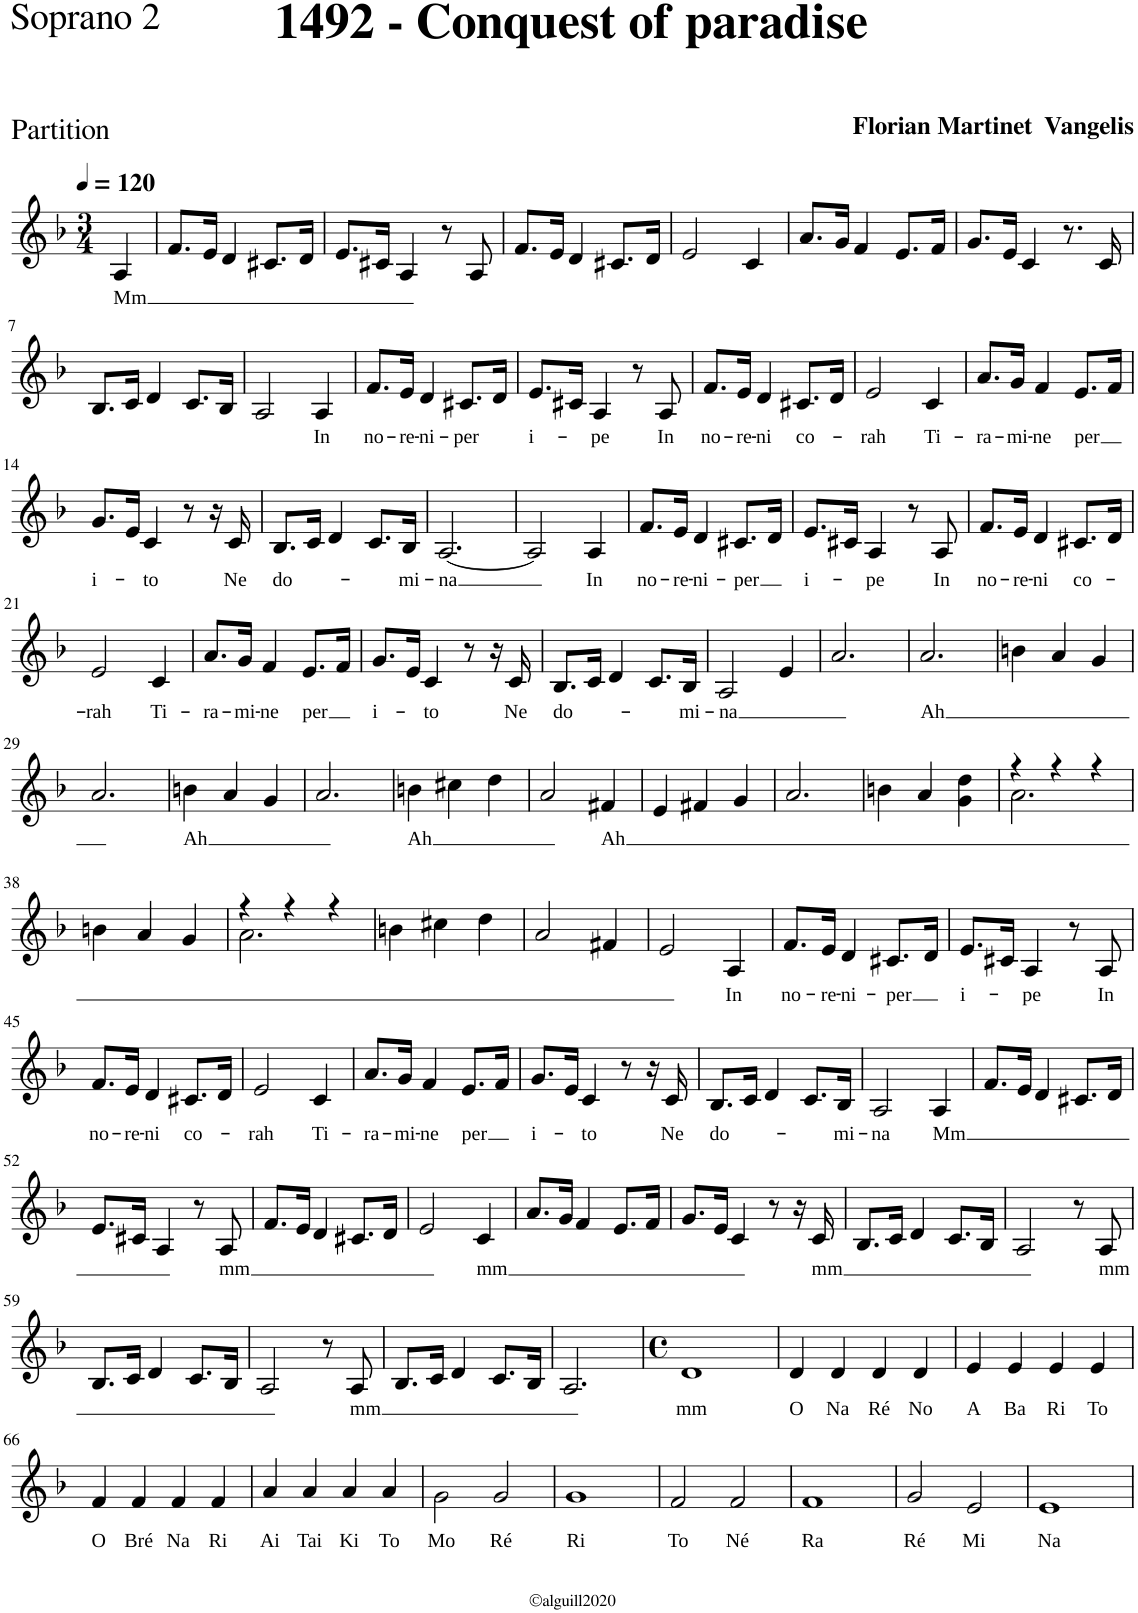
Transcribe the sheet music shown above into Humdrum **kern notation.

**kern	**text
*part1	*part1
*staff1	*staff1
*I"Soprano 2	*
*I'Soprano 2	*
*clefG2	*
*Trd4c7	*
*k[b-]	*
*d:	*
*M3/4	*
*MM120	*
=	=
!	!LO:LY:b
4A/	Mm
=1	=1
8.f/L	.
16e/Jk	.
4d/	.
8.c#X/L	.
16d/Jk	.
=2	=2
8.e/L	.
16c#X/Jk	.
4A/	.
8r	.
8A/	.
=3	=3
8.f/L	.
16e/Jk	.
4d/	.
8.c#X/L	.
16d/Jk	.
=4	=4
2e/	.
4c/	.
=5	=5
8.a/L	.
16g/Jk	.
4f/	.
8.e/L	.
16f/Jk	.
=6	=6
8.g/L	.
16e/Jk	.
4c/	.
8.r	.
16c/	.
!!LO:LB:g=z
=7	=7
8.B-/L	.
16c/Jk	.
4d/	.
8.c/L	.
16B-/Jk	.
=8	=8
2A/	.
!	!LO:LY:b
4A/	In
=9	=9
!	!LO:LY:b
8.f/L	no-
!	!LO:LY:b
16e/Jk	-re-
!	!LO:LY:b
4d/	-ni-
!	!LO:LY:b
8.c#X/L	-per
16d/Jk	.
=10	=10
!	!LO:LY:b
8.e/L	i-
16c#X/Jk	.
!	!LO:LY:b
4A/	-pe
8r	.
!	!LO:LY:b
8A/	In
=11	=11
!	!LO:LY:b
8.f/L	no-
!	!LO:LY:b
16e/Jk	-re-
!	!LO:LY:b
4d/	-ni
!	!LO:LY:b
8.c#X/L	co-
16d/Jk	.
=12	=12
!	!LO:LY:b
2e/	-rah
!	!LO:LY:b
4c/	Ti-
=13	=13
!	!LO:LY:b
8.a/L	-ra-
!	!LO:LY:b
16g/Jk	-mi-
!	!LO:LY:b
4f/	-ne
!	!LO:LY:b
8.e/L	per
16f/Jk	.
!!LO:LB:g=z
=14	=14
!	!LO:LY:b
8.g/L	i-
16e/Jk	.
!	!LO:LY:b
4c/	-to
8r	.
16r	.
!	!LO:LY:b
16c/	Ne
=15	=15
!	!LO:LY:b
8.B-/L	do-
16c/Jk	.
4d/	.
8.c/L	.
!	!LO:LY:b
16B-/Jk	-mi-
=16	=16
!	!LO:LY:b
[2.A/	-na
=17	=17
2A/]	.
!	!LO:LY:b
4A/	In
=18	=18
!	!LO:LY:b
8.f/L	no-
!	!LO:LY:b
16e/Jk	-re-
!	!LO:LY:b
4d/	-ni-
!	!LO:LY:b
8.c#X/L	-per
16d/Jk	.
=19	=19
!	!LO:LY:b
8.e/L	i-
16c#X/Jk	.
!	!LO:LY:b
4A/	-pe
8r	.
!	!LO:LY:b
8A/	In
=20	=20
!	!LO:LY:b
8.f/L	no-
!	!LO:LY:b
16e/Jk	-re-
!	!LO:LY:b
4d/	-ni
!	!LO:LY:b
8.c#X/L	co-
16d/Jk	.
!!LO:LB:g=z
=21	=21
!	!LO:LY:b
2e/	-rah
!	!LO:LY:b
4c/	Ti-
=22	=22
!	!LO:LY:b
8.a/L	-ra-
!	!LO:LY:b
16g/Jk	-mi-
!	!LO:LY:b
4f/	-ne
!	!LO:LY:b
8.e/L	per
16f/Jk	.
=23	=23
!	!LO:LY:b
8.g/L	i-
16e/Jk	.
!	!LO:LY:b
4c/	-to
8r	.
16r	.
!	!LO:LY:b
16c/	Ne
=24	=24
!	!LO:LY:b
8.B-/L	do-
16c/Jk	.
4d/	.
8.c/L	.
!	!LO:LY:b
16B-/Jk	-mi-
=25	=25
!	!LO:LY:b
2A/	-na
4e/	.
=26	=26
2.a/	.
=27	=27
!	!LO:LY:b
2.a/	Ah
=28	=28
4bn\	.
4a/	.
4g/	.
!!LO:LB:g=z
=29	=29
2.a/	.
=30	=30
!	!LO:LY:b
4bn\	Ah
4a/	.
4g/	.
=31	=31
2.a/	.
=32	=32
!	!LO:LY:b
4bn\	Ah
4cc#X\	.
4dd\	.
=33	=33
2a/	.
!	!LO:LY:b
4f#X/	Ah
=34	=34
4e/	.
4f#X/	.
4g/	.
=35	=35
2.a/	.
=36	=36
4bn\	.
4a/	.
4g\ 4dd\	.
=37	=37
*^	*
4r	2.a\	.
4r	.	.
4r	.	.
*v	*v	*
!!LO:LB:g=z
=38	=38
4bn\	.
4a/	.
4g/	.
=39	=39
*^	*
4r	2.a\	.
4r	.	.
4r	.	.
*v	*v	*
=40	=40
4bn\	.
4cc#X\	.
4dd\	.
=41	=41
2a/	.
4f#X/	.
=42	=42
2e/	.
!	!LO:LY:b
4A/	In
=43	=43
!	!LO:LY:b
8.f/L	no-
!	!LO:LY:b
16e/Jk	-re-
!	!LO:LY:b
4d/	-ni-
!	!LO:LY:b
8.c#X/L	-per
16d/Jk	.
=44	=44
!	!LO:LY:b
8.e/L	i-
16c#X/Jk	.
!	!LO:LY:b
4A/	-pe
8r	.
!	!LO:LY:b
8A/	In
!!LO:LB:g=z
=45	=45
!	!LO:LY:b
8.f/L	no-
!	!LO:LY:b
16e/Jk	-re-
!	!LO:LY:b
4d/	-ni
!	!LO:LY:b
8.c#X/L	co-
16d/Jk	.
=46	=46
!	!LO:LY:b
2e/	-rah
!	!LO:LY:b
4c/	Ti-
=47	=47
!	!LO:LY:b
8.a/L	-ra-
!	!LO:LY:b
16g/Jk	-mi-
!	!LO:LY:b
4f/	-ne
!	!LO:LY:b
8.e/L	per
16f/Jk	.
=48	=48
!	!LO:LY:b
8.g/L	i-
16e/Jk	.
!	!LO:LY:b
4c/	-to
8r	.
16r	.
!	!LO:LY:b
16c/	Ne
=49	=49
!	!LO:LY:b
8.B-/L	do-
16c/Jk	.
4d/	.
8.c/L	.
!	!LO:LY:b
16B-/Jk	-mi-
=50	=50
!	!LO:LY:b
2A/	-na
!	!LO:LY:b
4A/	Mm
=51	=51
8.f/L	.
16e/Jk	.
4d/	.
8.c#X/L	.
16d/Jk	.
!!LO:LB:g=z
=52	=52
8.e/L	.
16c#X/Jk	.
4A/	.
8r	.
!	!LO:LY:b
8A/	mm
=53	=53
8.f/L	.
16e/Jk	.
4d/	.
8.c#X/L	.
16d/Jk	.
=54	=54
2e/	.
!	!LO:LY:b
4c/	mm
=55	=55
8.a/L	.
16g/Jk	.
4f/	.
8.e/L	.
16f/Jk	.
=56	=56
8.g/L	.
16e/Jk	.
4c/	.
8r	.
16r	.
!	!LO:LY:b
16c/	mm
=57	=57
8.B-/L	.
16c/Jk	.
4d/	.
8.c/L	.
16B-/Jk	.
=58	=58
2A/	.
8r	.
!	!LO:LY:b
8A/	mm
!!LO:LB:g=z
=59	=59
8.B-/L	.
16c/Jk	.
4d/	.
8.c/L	.
16B-/Jk	.
=60	=60
2A/	.
8r	.
!	!LO:LY:b
8A/	mm
=61	=61
8.B-/L	.
16c/Jk	.
4d/	.
8.c/L	.
16B-/Jk	.
=62	=62
2.A/	.
=63	=63
*M4/4	*
*met(c)	*
!	!LO:LY:b
1d	mm
=64	=64
!	!LO:LY:b
4d/	O
!	!LO:LY:b
4d/	Na
!	!LO:LY:b
4d/	Ré
!	!LO:LY:b
4d/	No
=65	=65
!	!LO:LY:b
4e/	A
!	!LO:LY:b
4e/	Ba
!	!LO:LY:b
4e/	Ri
!	!LO:LY:b
4e/	To
!!LO:LB:g=z
=66	=66
!	!LO:LY:b
4f/	O
!	!LO:LY:b
4f/	Bré
!	!LO:LY:b
4f/	Na
!	!LO:LY:b
4f/	Ri
=67	=67
!	!LO:LY:b
4a/	Ai
!	!LO:LY:b
4a/	Tai
!	!LO:LY:b
4a/	Ki
!	!LO:LY:b
4a/	To
=68	=68
!	!LO:LY:b
2g\	Mo
!	!LO:LY:b
2g/	Ré
=69	=69
!	!LO:LY:b
1g	Ri
=70	=70
!	!LO:LY:b
2f/	To
!	!LO:LY:b
2f/	Né
=71	=71
!	!LO:LY:b
1f	Ra
=72	=72
!	!LO:LY:b
2g/	Ré
!	!LO:LY:b
2e/	Mi
=73	=73
!	!LO:LY:b
1e	Na
=	=
*-	*-
